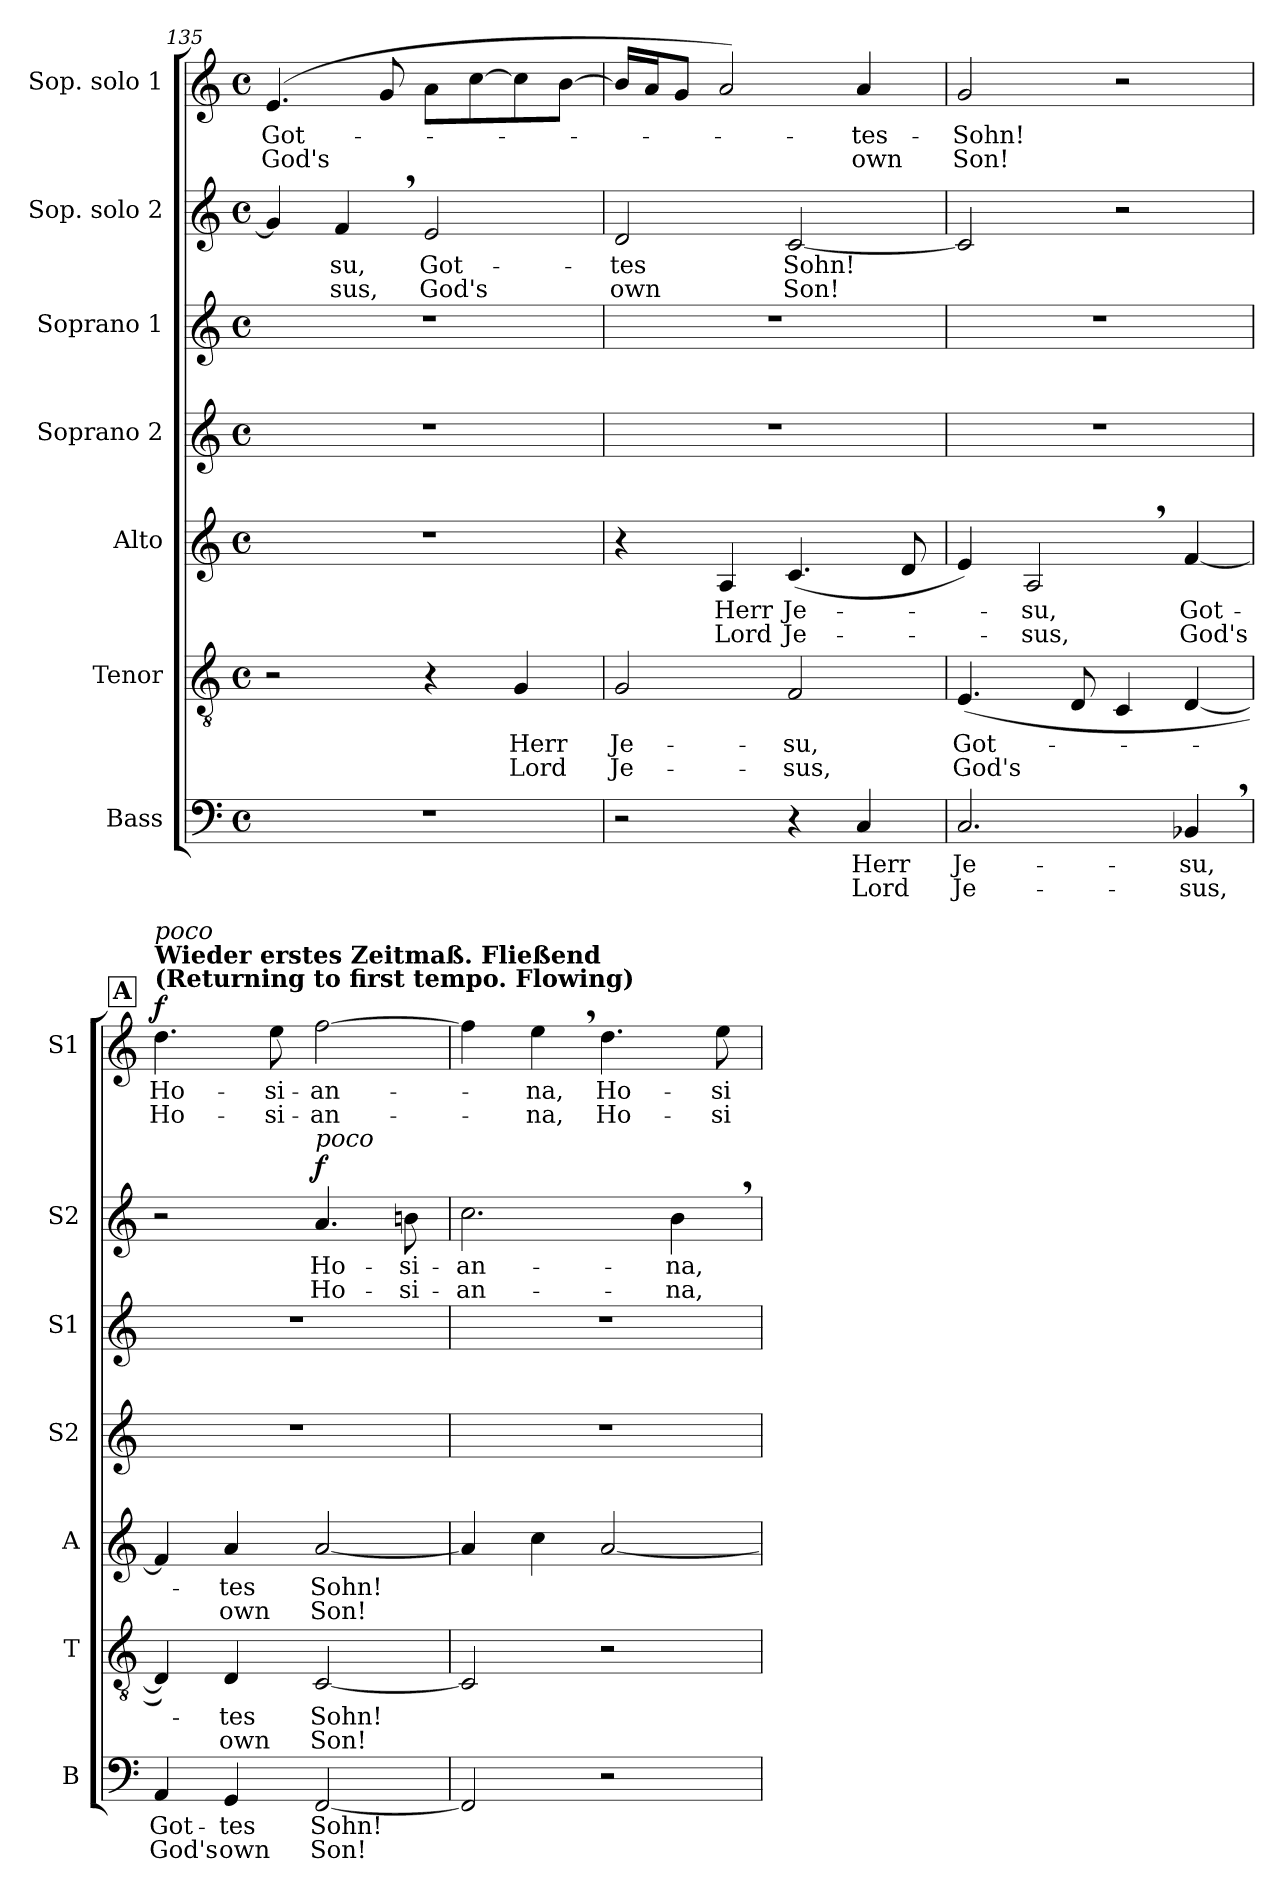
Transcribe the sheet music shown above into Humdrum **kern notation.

**kern	**text	**text	**kern	**text	**text	**kern	**text	**text	**kern	**kern	**kern	**text	**text	**dynam	**kern	**text	**text	**dynam
*part7	*part7	*part7	*part6	*part6	*part6	*part5	*part5	*part5	*part4	*part3	*part2	*part2	*part2	*part2	*part1	*part1	*part1	*part1
*staff7	*staff7	*staff7	*staff6	*staff6	*staff6	*staff5	*staff5	*staff5	*staff4	*staff3	*staff2	*staff2	*staff2	*staff2	*staff1	*staff1	*staff1	*staff1
*I"Bass	*	*	*I"Tenor	*	*	*I"Alto	*	*	*I"Soprano 2	*I"Soprano 1	*I"Sop. solo 2	*	*	*	*I"Sop. solo 1	*	*	*
*I'B	*	*	*I'T	*	*	*I'A	*	*	*I'S2	*I'S1	*I'S2	*	*	*	*I'S1	*	*	*
*clefF4	*	*	*clefGv2	*	*	*clefG2	*	*	*clefG2	*clefG2	*clefG2	*	*	*	*clefG2	*	*	*
*k[]	*	*	*k[]	*	*	*k[]	*	*	*k[]	*k[]	*k[]	*	*	*	*k[]	*	*	*
*C:	*	*	*C:	*	*	*C:	*	*	*C:	*C:	*C:	*	*	*	*C:	*	*	*
*M4/4	*	*	*M4/4	*	*	*M4/4	*	*	*M4/4	*M4/4	*M4/4	*	*	*	*M4/4	*	*	*
*met(c)	*	*	*met(c)	*	*	*met(c)	*	*	*met(c)	*met(c)	*met(c)	*	*	*	*met(c)	*	*	*
=135	=135	=135	=135	=135	=135	=135	=135	=135	=135	=135	=135	=135	=135	=135	=135	=135	=135	=135
!	!	!	!	!	!	!	!	!	!	!	!	!	!	!	!	!LO:LY:b	!LO:LY:b	!
1r	.	.	2r	.	.	1r	.	.	1r	1r	4g/]	.	.	.	(4.e/	Got-	God's	.
!	!	!	!	!	!	!	!	!	!	!	!	!LO:LY:b	!LO:LY:b	!	!	!	!	!
.	.	.	.	.	.	.	.	.	.	.	4f,>/	-su,	-sus,	.	.	.	.	.
.	.	.	.	.	.	.	.	.	.	.	.	.	.	.	8g/	.	.	.
!	!	!	!	!	!	!	!	!	!	!	!	!LO:LY:b	!LO:LY:b	!	!	!	!	!
.	.	.	4r	.	.	.	.	.	.	.	2e/	Got-	God's	.	8a\L	.	.	.
.	.	.	.	.	.	.	.	.	.	.	.	.	.	.	[8cc\	.	.	.
!	!	!	!	!LO:LY:b	!LO:LY:b	!	!	!	!	!	!	!	!	!	!	!	!	!
.	.	.	4G/	Herr	Lord	.	.	.	.	.	.	.	.	.	8cc\]	.	.	.
.	.	.	.	.	.	.	.	.	.	.	.	.	.	.	[8b\J	.	.	.
!!LO:PB:g=z
=136	=136	=136	=136	=136	=136	=136	=136	=136	=136	=136	=136	=136	=136	=136	=136	=136	=136	=136
!	!	!	!	!LO:LY:b	!LO:LY:b	!	!	!	!	!	!	!	!	!	!	!	!	!
!	!	!	!	!	!	!	!	!	!	!	!	!LO:LY:b	!LO:LY:b	!	!	!	!	!
2r	.	.	2G/	Je-	Je-	4r	.	.	1r	1r	2d/	-tes	own	.	16b/LL]	.	.	.
.	.	.	.	.	.	.	.	.	.	.	.	.	.	.	16a/J	.	.	.
.	.	.	.	.	.	.	.	.	.	.	.	.	.	.	8g/J	.	.	.
!	!	!	!	!	!	!	!LO:LY:b	!LO:LY:b	!	!	!	!	!	!	!	!	!	!
.	.	.	.	.	.	4A/	Herr	Lord	.	.	.	.	.	.	2a/)	.	.	.
!	!	!	!	!LO:LY:b	!LO:LY:b	!	!	!	!	!	!	!	!	!	!	!	!	!
!	!	!	!	!	!	!	!LO:LY:b	!LO:LY:b	!	!	!	!	!	!	!	!	!	!
!	!	!	!	!	!	!	!	!	!	!	!	!LO:LY:b	!LO:LY:b	!	!	!	!	!
4r	.	.	2F/	-su,	-sus,	(<4.c/	Je-	Je-	.	.	[2c/	Sohn!	Son!	.	.	.	.	.
!	!LO:LY:b	!LO:LY:b	!	!	!	!	!	!	!	!	!	!	!	!	!	!	!	!
!	!	!	!	!	!	!	!	!	!	!	!	!	!	!	!	!LO:LY:b	!LO:LY:b	!
4C/	Herr	Lord	.	.	.	.	.	.	.	.	.	.	.	.	4a/	-tes-	own	.
.	.	.	.	.	.	8d/	.	.	.	.	.	.	.	.	.	.	.	.
=137	=137	=137	=137	=137	=137	=137	=137	=137	=137	=137	=137	=137	=137	=137	=137	=137	=137	=137
!	!LO:LY:b	!LO:LY:b	!	!	!	!	!	!	!	!	!	!	!	!	!	!	!	!
!	!	!	!	!LO:LY:b	!LO:LY:b	!	!	!	!	!	!	!	!	!	!	!	!	!
!	!	!	!	!	!	!	!	!	!	!	!	!	!	!	!	!LO:LY:b	!LO:LY:b	!
2.C/	Je-	Je-	(<4.E/	Got-	God's	4e/)	.	.	1r	1r	2c/]	.	.	.	2g/	-Sohn!	Son!	.
!	!	!	!	!	!	!	!LO:LY:b	!LO:LY:b	!	!	!	!	!	!	!	!	!	!
.	.	.	.	.	.	2A,>/	-su,	-sus,	.	.	.	.	.	.	.	.	.	.
.	.	.	8D/	.	.	.	.	.	.	.	.	.	.	.	.	.	.	.
.	.	.	4C/	.	.	.	.	.	.	.	2r	.	.	.	2r	.	.	.
!	!LO:LY:b	!LO:LY:b	!	!	!	!	!	!	!	!	!	!	!	!	!	!	!	!
!	!	!	!	!	!	!	!LO:LY:b	!LO:LY:b	!	!	!	!	!	!	!	!	!	!
4BB-X,>/	-su,	-sus,	[4D/	.	.	[4f/	Got-	God's	.	.	.	.	.	.	.	.	.	.
!!LO:REH:place=s1:a:B:fs=8.8:t=A
=138	=138	=138	=138	=138	=138	=138	=138	=138	=138	=138	=138	=138	=138	=138	=138	=138	=138	=138
!	!LO:LY:b	!LO:LY:b	!	!	!	!	!	!	!	!	!	!	!	!	!	!	!	!
!	!	!	!	!	!	!	!	!	!	!	!	!	!	!	!LO:TX:a:B:t=Wieder erstes Zeitmaß. Fließend \n(Returning to first tempo. Flowing)	!	!	!
!	!	!	!	!	!	!	!	!	!	!	!	!	!	!	!LO:TX:a:i:t=poco	!	!	!
!	!	!	!	!	!	!	!	!	!	!	!	!	!	!	!	!LO:LY:b	!LO:LY:b	!LO:DY:a
4AA/	Got-	God's	4D/])	.	.	4f/]	.	.	1r	1r	2r	.	.	.	4.dd\	Ho-	Ho-	f
!	!LO:LY:b	!LO:LY:b	!	!	!	!	!	!	!	!	!	!	!	!	!	!	!	!
!	!	!	!	!LO:LY:b	!LO:LY:b	!	!	!	!	!	!	!	!	!	!	!	!	!
!	!	!	!	!	!	!	!LO:LY:b	!LO:LY:b	!	!	!	!	!	!	!	!	!	!
4GG/	-tes	own	4D/	-tes	own	4a/	-tes	own	.	.	.	.	.	.	.	.	.	.
!	!	!	!	!	!	!	!	!	!	!	!	!	!	!	!	!LO:LY:b	!LO:LY:b	!
.	.	.	.	.	.	.	.	.	.	.	.	.	.	.	8ee\	-si-	-si-	.
!	!LO:LY:b	!LO:LY:b	!	!	!	!	!	!	!	!	!	!	!	!	!	!	!	!
!	!	!	!	!LO:LY:b	!LO:LY:b	!	!	!	!	!	!	!	!	!	!	!	!	!
!	!	!	!	!	!	!	!LO:LY:b	!LO:LY:b	!	!	!	!	!	!	!	!	!	!
!	!	!	!	!	!	!	!	!	!	!	!	!LO:LY:b	!LO:LY:b	!	!	!	!	!
!	!	!	!	!	!	!	!	!	!	!	!LO:TX:a:i:t=poco	!	!	!	!	!	!	!
!	!	!	!	!	!	!	!	!	!	!	!	!	!	!LO:DY:a	!	!LO:LY:b	!LO:LY:b	!
[2FF/	Sohn!	Son!	[2C/	Sohn!	Son!	[2a/	Sohn!	Son!	.	.	4.a/	Ho-	Ho-	f	[2ff\	-an-	-an-	.
!	!	!	!	!	!	!	!	!	!	!	!	!LO:LY:b	!LO:LY:b	!	!	!	!	!
.	.	.	.	.	.	.	.	.	.	.	8bn\	-si-	-si-	.	.	.	.	.
=139	=139	=139	=139	=139	=139	=139	=139	=139	=139	=139	=139	=139	=139	=139	=139	=139	=139	=139
!	!	!	!	!	!	!	!	!	!	!	!	!LO:LY:b	!LO:LY:b	!	!	!	!	!
2FF/]	.	.	2C/]	.	.	4a/]	.	.	1r	1r	2.cc\	-an-	-an-	.	4ff\]	.	.	.
!	!	!	!	!	!	!	!	!	!	!	!	!	!	!	!	!LO:LY:b	!LO:LY:b	!
.	.	.	.	.	.	4cc\	.	.	.	.	.	.	.	.	4ee,>\	-na,	-na,	.
!	!	!	!	!	!	!	!	!	!	!	!	!	!	!	!	!LO:LY:b	!LO:LY:b	!
2r	.	.	2r	.	.	[2a/	.	.	.	.	.	.	.	.	4.dd\	Ho-	Ho-	.
!	!	!	!	!	!	!	!	!	!	!	!	!LO:LY:b	!LO:LY:b	!	!	!	!	!
.	.	.	.	.	.	.	.	.	.	.	4b,>\	-na,	-na,	.	.	.	.	.
!	!	!	!	!	!	!	!	!	!	!	!	!	!	!	!	!LO:LY:b	!LO:LY:b	!
.	.	.	.	.	.	.	.	.	.	.	.	.	.	.	8ee\	-si-	-si-	.
=	=	=	=	=	=	=	=	=	=	=	=	=	=	=	=	=	=	=
*-	*-	*-	*-	*-	*-	*-	*-	*-	*-	*-	*-	*-	*-	*-	*-	*-	*-	*-
